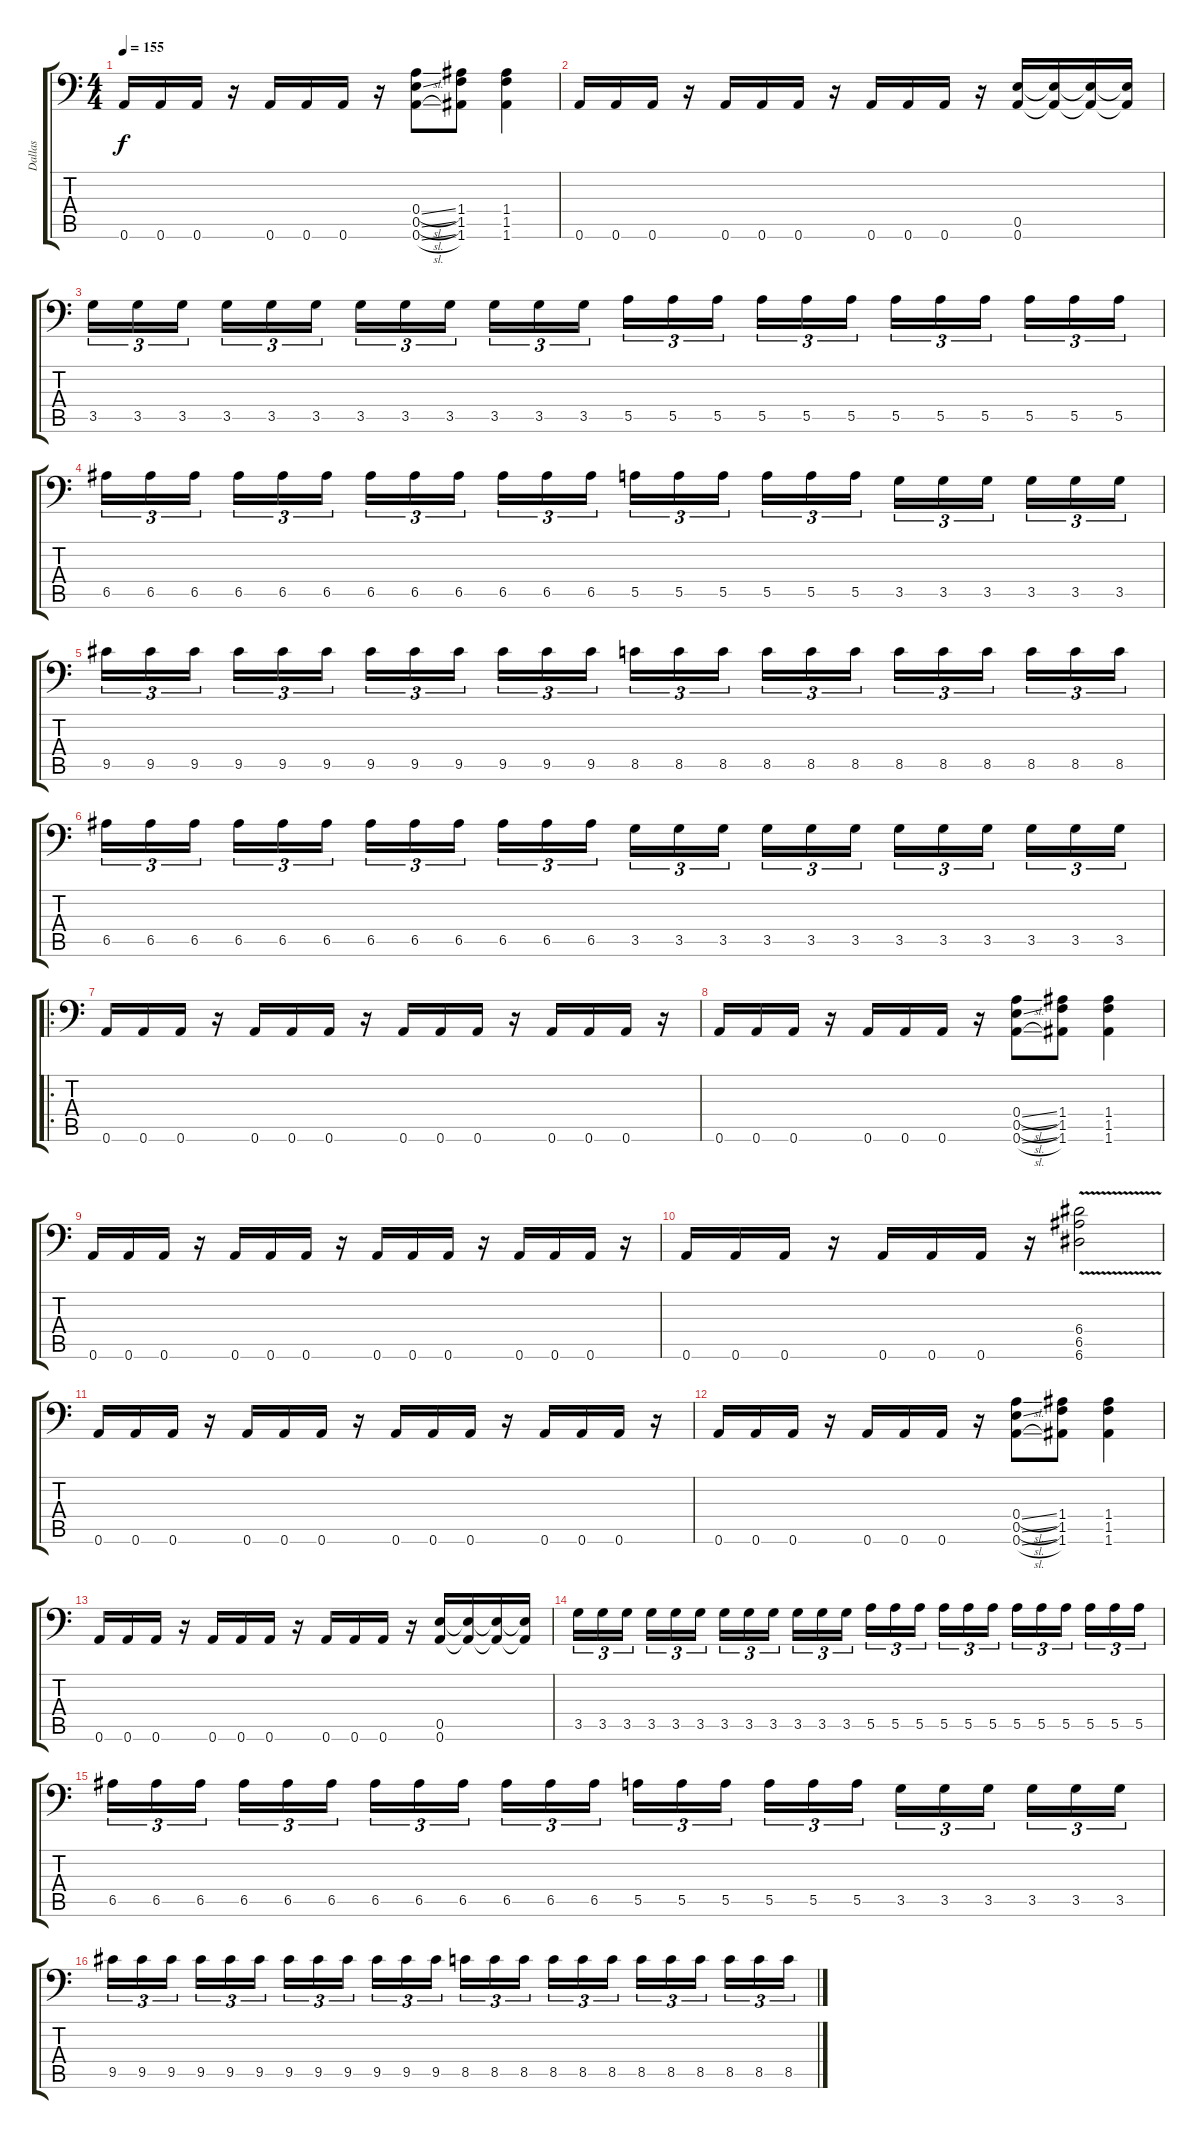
\track ("Dallas" "Dallas") {instrument distortionguitar}
\staff {score tabs}
\tuning (B3 Gb3 D3 A2 E2 A1) {hide}
\ts (4 4)
\tempo 155
\clef f4
\ks c
0.6.16{dy f} 0.6.16 0.6.16 r.16 0.6.16 0.6.16 0.6.16 r.16 (0.4{sl} 0.5{sl} 0.6{sl}).8 (1.4 1.5 1.6).8 (1.4 1.5 1.6).4 |
0.6.16 0.6.16 0.6.16 r.16 0.6.16 0.6.16 0.6.16 r.16 0.6.16 0.6.16 0.6.16 r.16 (0.5 0.6).16 (0.5{t} 0.6{t}).16 (0.5{t} 0.6{t}).16 (0.5{t} 0.6{t}).16 |
3.5.16{tu (3 2)} 3.5.16{tu (3 2)} 3.5.16{tu (3 2) beam splitsecondary} 3.5.16{tu (3 2)} 3.5.16{tu (3 2)} 3.5.16{tu (3 2)} 3.5.16{tu (3 2)} 3.5.16{tu (3 2)} 3.5.16{tu (3 2) beam splitsecondary} 3.5.16{tu (3 2)} 3.5.16{tu (3 2)} 3.5.16{tu (3 2)} 5.5.16{tu (3 2)} 5.5.16{tu (3 2)} 5.5.16{tu (3 2) beam splitsecondary} 5.5.16{tu (3 2)} 5.5.16{tu (3 2)} 5.5.16{tu (3 2)} 5.5.16{tu (3 2)} 5.5.16{tu (3 2)} 5.5.16{tu (3 2) beam splitsecondary} 5.5.16{tu (3 2)} 5.5.16{tu (3 2)} 5.5.16{tu (3 2)} |
6.5.16{tu (3 2)} 6.5.16{tu (3 2)} 6.5.16{tu (3 2) beam splitsecondary} 6.5.16{tu (3 2)} 6.5.16{tu (3 2)} 6.5.16{tu (3 2)} 6.5.16{tu (3 2)} 6.5.16{tu (3 2)} 6.5.16{tu (3 2) beam splitsecondary} 6.5.16{tu (3 2)} 6.5.16{tu (3 2)} 6.5.16{tu (3 2)} 5.5.16{tu (3 2)} 5.5.16{tu (3 2)} 5.5.16{tu (3 2) beam splitsecondary} 5.5.16{tu (3 2)} 5.5.16{tu (3 2)} 5.5.16{tu (3 2)} 3.5.16{tu (3 2)} 3.5.16{tu (3 2)} 3.5.16{tu (3 2) beam splitsecondary} 3.5.16{tu (3 2)} 3.5.16{tu (3 2)} 3.5.16{tu (3 2)} |
9.5.16{tu (3 2)} 9.5.16{tu (3 2)} 9.5.16{tu (3 2) beam splitsecondary} 9.5.16{tu (3 2)} 9.5.16{tu (3 2)} 9.5.16{tu (3 2)} 9.5.16{tu (3 2)} 9.5.16{tu (3 2)} 9.5.16{tu (3 2) beam splitsecondary} 9.5.16{tu (3 2)} 9.5.16{tu (3 2)} 9.5.16{tu (3 2)} 8.5.16{tu (3 2)} 8.5.16{tu (3 2)} 8.5.16{tu (3 2) beam splitsecondary} 8.5.16{tu (3 2)} 8.5.16{tu (3 2)} 8.5.16{tu (3 2)} 8.5.16{tu (3 2)} 8.5.16{tu (3 2)} 8.5.16{tu (3 2) beam splitsecondary} 8.5.16{tu (3 2)} 8.5.16{tu (3 2)} 8.5.16{tu (3 2)} |
6.5.16{tu (3 2)} 6.5.16{tu (3 2)} 6.5.16{tu (3 2) beam splitsecondary} 6.5.16{tu (3 2)} 6.5.16{tu (3 2)} 6.5.16{tu (3 2)} 6.5.16{tu (3 2)} 6.5.16{tu (3 2)} 6.5.16{tu (3 2) beam splitsecondary} 6.5.16{tu (3 2)} 6.5.16{tu (3 2)} 6.5.16{tu (3 2)} 3.5.16{tu (3 2)} 3.5.16{tu (3 2)} 3.5.16{tu (3 2) beam splitsecondary} 3.5.16{tu (3 2)} 3.5.16{tu (3 2)} 3.5.16{tu (3 2)} 3.5.16{tu (3 2)} 3.5.16{tu (3 2)} 3.5.16{tu (3 2) beam splitsecondary} 3.5.16{tu (3 2)} 3.5.16{tu (3 2)} 3.5.16{tu (3 2)} |
\ro
0.6.16 0.6.16 0.6.16 r.16 0.6.16 0.6.16 0.6.16 r.16 0.6.16 0.6.16 0.6.16 r.16 0.6.16 0.6.16 0.6.16 r.16 |
0.6.16 0.6.16 0.6.16 r.16 0.6.16 0.6.16 0.6.16 r.16 (0.4{sl} 0.5{sl} 0.6{sl}).8 (1.4 1.5 1.6).8 (1.4 1.5 1.6).4 |
0.6.16 0.6.16 0.6.16 r.16 0.6.16 0.6.16 0.6.16 r.16 0.6.16 0.6.16 0.6.16 r.16 0.6.16 0.6.16 0.6.16 r.16 |
0.6.16 0.6.16 0.6.16 r.16 0.6.16 0.6.16 0.6.16 r.16 (6.4 6.5{v} 6.6).2 |
0.6.16 0.6.16 0.6.16 r.16 0.6.16 0.6.16 0.6.16 r.16 0.6.16 0.6.16 0.6.16 r.16 0.6.16 0.6.16 0.6.16 r.16 |
0.6.16 0.6.16 0.6.16 r.16 0.6.16 0.6.16 0.6.16 r.16 (0.4{sl} 0.5{sl} 0.6{sl}).8 (1.4 1.5 1.6).8 (1.4 1.5 1.6).4 |
0.6.16 0.6.16 0.6.16 r.16 0.6.16 0.6.16 0.6.16 r.16 0.6.16 0.6.16 0.6.16 r.16 (0.5 0.6).16 (0.5{t} 0.6{t}).16 (0.5{t} 0.6{t}).16 (0.5{t} 0.6{t}).16 |
3.5.16{tu (3 2)} 3.5.16{tu (3 2)} 3.5.16{tu (3 2) beam splitsecondary} 3.5.16{tu (3 2)} 3.5.16{tu (3 2)} 3.5.16{tu (3 2)} 3.5.16{tu (3 2)} 3.5.16{tu (3 2)} 3.5.16{tu (3 2) beam splitsecondary} 3.5.16{tu (3 2)} 3.5.16{tu (3 2)} 3.5.16{tu (3 2)} 5.5.16{tu (3 2)} 5.5.16{tu (3 2)} 5.5.16{tu (3 2) beam splitsecondary} 5.5.16{tu (3 2)} 5.5.16{tu (3 2)} 5.5.16{tu (3 2)} 5.5.16{tu (3 2)} 5.5.16{tu (3 2)} 5.5.16{tu (3 2) beam splitsecondary} 5.5.16{tu (3 2)} 5.5.16{tu (3 2)} 5.5.16{tu (3 2)} |
6.5.16{tu (3 2)} 6.5.16{tu (3 2)} 6.5.16{tu (3 2) beam splitsecondary} 6.5.16{tu (3 2)} 6.5.16{tu (3 2)} 6.5.16{tu (3 2)} 6.5.16{tu (3 2)} 6.5.16{tu (3 2)} 6.5.16{tu (3 2) beam splitsecondary} 6.5.16{tu (3 2)} 6.5.16{tu (3 2)} 6.5.16{tu (3 2)} 5.5.16{tu (3 2)} 5.5.16{tu (3 2)} 5.5.16{tu (3 2) beam splitsecondary} 5.5.16{tu (3 2)} 5.5.16{tu (3 2)} 5.5.16{tu (3 2)} 3.5.16{tu (3 2)} 3.5.16{tu (3 2)} 3.5.16{tu (3 2) beam splitsecondary} 3.5.16{tu (3 2)} 3.5.16{tu (3 2)} 3.5.16{tu (3 2)} |
9.5.16{tu (3 2)} 9.5.16{tu (3 2)} 9.5.16{tu (3 2) beam splitsecondary} 9.5.16{tu (3 2)} 9.5.16{tu (3 2)} 9.5.16{tu (3 2)} 9.5.16{tu (3 2)} 9.5.16{tu (3 2)} 9.5.16{tu (3 2) beam splitsecondary} 9.5.16{tu (3 2)} 9.5.16{tu (3 2)} 9.5.16{tu (3 2)} 8.5.16{tu (3 2)} 8.5.16{tu (3 2)} 8.5.16{tu (3 2) beam splitsecondary} 8.5.16{tu (3 2)} 8.5.16{tu (3 2)} 8.5.16{tu (3 2)} 8.5.16{tu (3 2)} 8.5.16{tu (3 2)} 8.5.16{tu (3 2) beam splitsecondary} 8.5.16{tu (3 2)} 8.5.16{tu (3 2)} 8.5.16{tu (3 2)}
